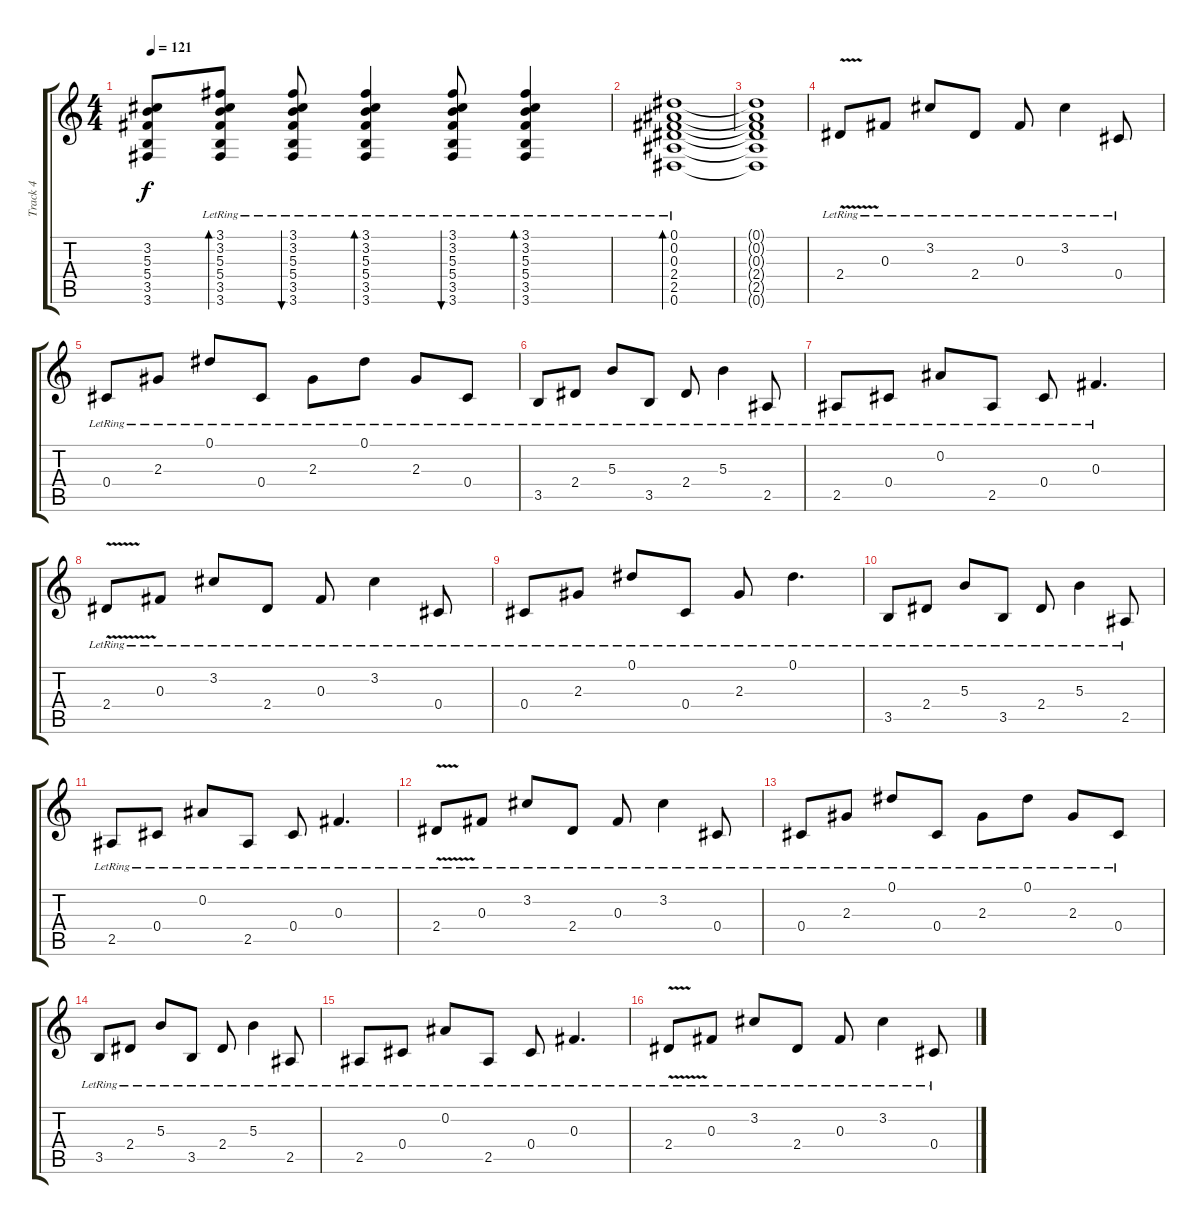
\track ("Track 4" "Track 4") {instrument acousticguitarsteel}
\staff {score tabs}
\tuning (Eb4 Bb3 Gb3 Db3 Ab2 Eb2) {hide}
\ts (4 4)
\tempo 121
\clef g2
\ks c
(3.2{t} 5.3{t} 5.4{t} 3.5{t} 3.6{t}).8{dy f} (3.1{lr} 3.2{lr} 5.3{lr} 5.4{lr} 3.5{lr} 3.6{lr}).8{bd 60} (3.1{lr} 3.2{lr} 5.3{lr} 5.4{lr} 3.5{lr} 3.6{lr}).8{bu 60} (3.1{lr} 3.2{lr} 5.3{lr} 5.4{lr} 3.5{lr} 3.6{lr}).4{bd 60} (3.1{lr} 3.2{lr} 5.3{lr} 5.4{lr} 3.5{lr} 3.6{lr}).8{bu 60} (3.1{lr} 3.2{lr} 5.3{lr} 5.4{lr} 3.5{lr} 3.6{lr}).4{bd 60} |
(0.1{lr} 0.2{lr} 0.3{lr} 2.4{lr} 2.5{lr} 0.6{lr}).1{bd 60} |
(0.1{t} 0.2{t} 0.3{t} 2.4{t} 2.5{t} 0.6{t}).1 |
2.4{v lr}.8 0.3{lr}.8 3.2{lr}.8 2.4{lr}.8 0.3{lr}.8 3.2{lr}.4 0.4{lr}.8 |
0.4{lr}.8 2.3{lr}.8 0.1{lr}.8 0.4{lr}.8 2.3{lr}.8 0.1{lr}.8 2.3{lr}.8 0.4{lr}.8 |
3.5{lr}.8 2.4{lr}.8 5.3{lr}.8 3.5{lr}.8 2.4{lr}.8 5.3{lr}.4 2.5{lr}.8 |
2.5{lr}.8 0.4{lr}.8 0.2{lr}.8 2.5{lr}.8 0.4{lr}.8 0.3{lr}.4{d} |
2.4{v lr}.8 0.3{lr}.8 3.2{lr}.8 2.4{lr}.8 0.3{lr}.8 3.2{lr}.4 0.4{lr}.8 |
0.4{lr}.8 2.3{lr}.8 0.1{lr}.8 0.4{lr}.8 2.3{lr}.8 0.1{lr}.4{d} |
3.5{lr}.8 2.4{lr}.8 5.3{lr}.8 3.5{lr}.8 2.4{lr}.8 5.3{lr}.4 2.5{lr}.8 |
2.5{lr}.8 0.4{lr}.8 0.2{lr}.8 2.5{lr}.8 0.4{lr}.8 0.3{lr}.4{d} |
2.4{v lr}.8 0.3{lr}.8 3.2{lr}.8 2.4{lr}.8 0.3{lr}.8 3.2{lr}.4 0.4{lr}.8 |
0.4{lr}.8 2.3{lr}.8 0.1{lr}.8 0.4{lr}.8 2.3{lr}.8 0.1{lr}.8 2.3{lr}.8 0.4{lr}.8 |
3.5{lr}.8 2.4{lr}.8 5.3{lr}.8 3.5{lr}.8 2.4{lr}.8 5.3{lr}.4 2.5{lr}.8 |
2.5{lr}.8 0.4{lr}.8 0.2{lr}.8 2.5{lr}.8 0.4{lr}.8 0.3{lr}.4{d} |
2.4{v lr}.8 0.3{lr}.8 3.2{lr}.8 2.4{lr}.8 0.3{lr}.8 3.2{lr}.4 0.4{lr}.8
